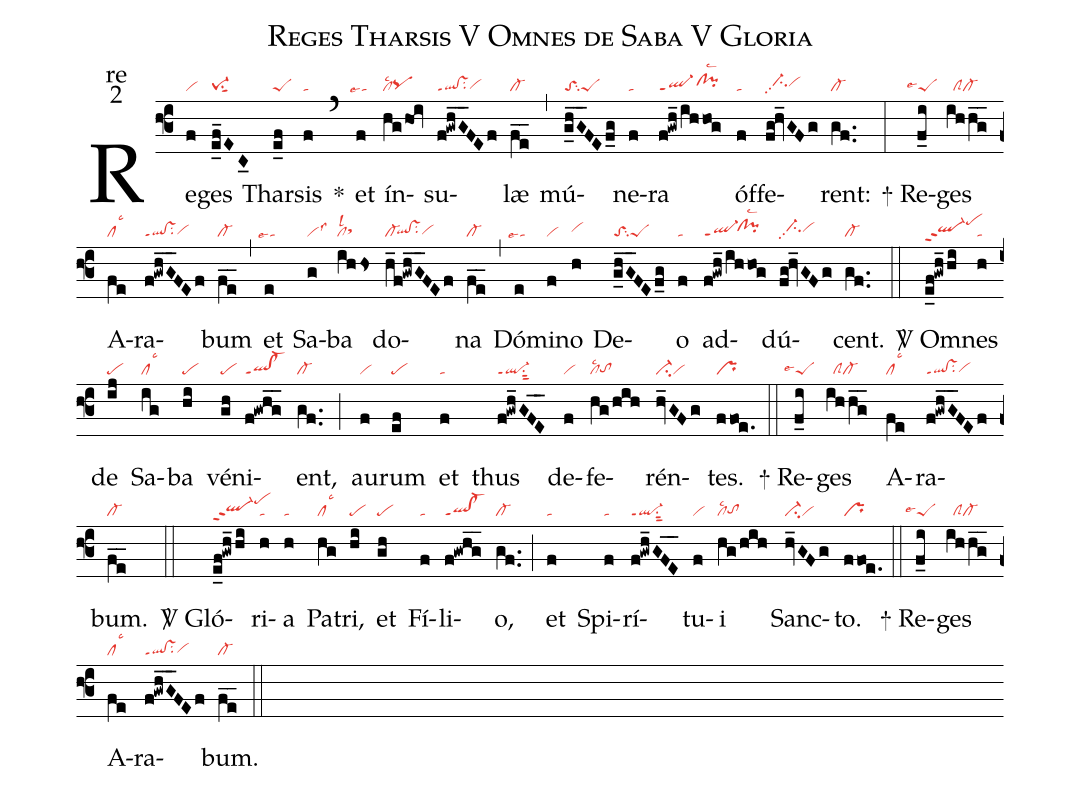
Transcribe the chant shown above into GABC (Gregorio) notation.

name:Reges Tharsis V Omnes de Saba V Gloria;
office-part:re;
mode:2;
nabc-lines:1;
%%
(f3) Re(f|vi)ges(e_f_EC_0|pe-1su1sut1) Thar(e_f|peS)sis(f|ta) <sp>*</sp>(`) et(f|``talse4) ín(hg/hoi|cllsc2pqhg)su(f!gwhG__FEf|ql!vsppt1su2vihg)læ(fe__|cl-) (,) mú(g_hG__FEf_g|toSsu2peS)ne(f|ta)ra(f!gwh_/ihhog|ql-ppt1clhh!pihhlsc2) óf(f|ta)fe(fg!hv_GFg|//ci-hhpp2vihh)rent:(gf..|cl-) (:)
<sp>+</sp> Re(f_i|```peSlse4)ges(ihhg__|//clScl-) A(fe|cllsc3)ra(f!gwhG__FEf|ql!vsppt1su2vihg)bum(fe__|cl-) (,) et(e|``talse4) Sa(g|vilss3)ba(ihhs|cllsl2sthh) do(h_f!gwhG__FEf|cl-`qlhg!vshgsu2vihg)na(fe__|cl-) (,) Dó(e|``talse4)mi(f|vi)no(h|vihh) De(g_hG__FEf_g|toSsu2peS)o(f|ta) ad(f!gwh_/ihhog|ql-ppt1`clhh!pihhlsc2)dú(fg!hv_GFg|//ci-hhpp2vihh)cent.(gf..|cl-) (::)

<sp>V/</sp> Om(e_f!gwh_hi|ql-hhppt2pehk)nes(h|ta) de(ij|pe) Sa(ig|cllsc3)ba(hi|pe) vé(gh|pe)ni(f!gwhg__|ql!cl-ppt1)ent,(gf..|cl-) (;) au(f|vi)rum(ef|pe) et(f|ta) thus(f!gwh_GFE__|ql-ppt1su1sut2) de(f|vi)fe(hg/hih|cllsc2tohg)rén(hv_GFg|ci-vi)tes.(ffoe.|pr) (::)

<sp>+</sp> Re(f_i|```peSlse4)ges(ihhg__|//clScl-) A(fe|cllsc3)ra(f!gwhG__FEf|ql!vsppt1su2vihg)bum.(fe__|cl-) (::)

<sp>V/</sp> Gló(e_f!gwh_hi|ql-hhppt2pehk)ri(h|ta)a(h|ta) Pa(hg|cllsc3)tri,(hi|pe) et(gh|pe) Fí(f|ta)li(f!gwhg__|ql!cl-ppt1)o,(gf..|cl-) (;) et(f|ta) Spi(f|ta)rí(f!gwh_GFE__|ql-ppt1su1sut2)tu(f|vi)i(hg/hih|cllsc2tohg) Sanc(hv_GFg|ci-vi)to.(ffoe.|pr) (::)

<sp>+</sp> Re(f_i|```peSlse4)ges(ihhg__|//clScl-) A(fe|cllsc3)ra(f!gwhG__FEf|ql!vsppt1su2vihg)bum.(fe__|cl-) (::)
